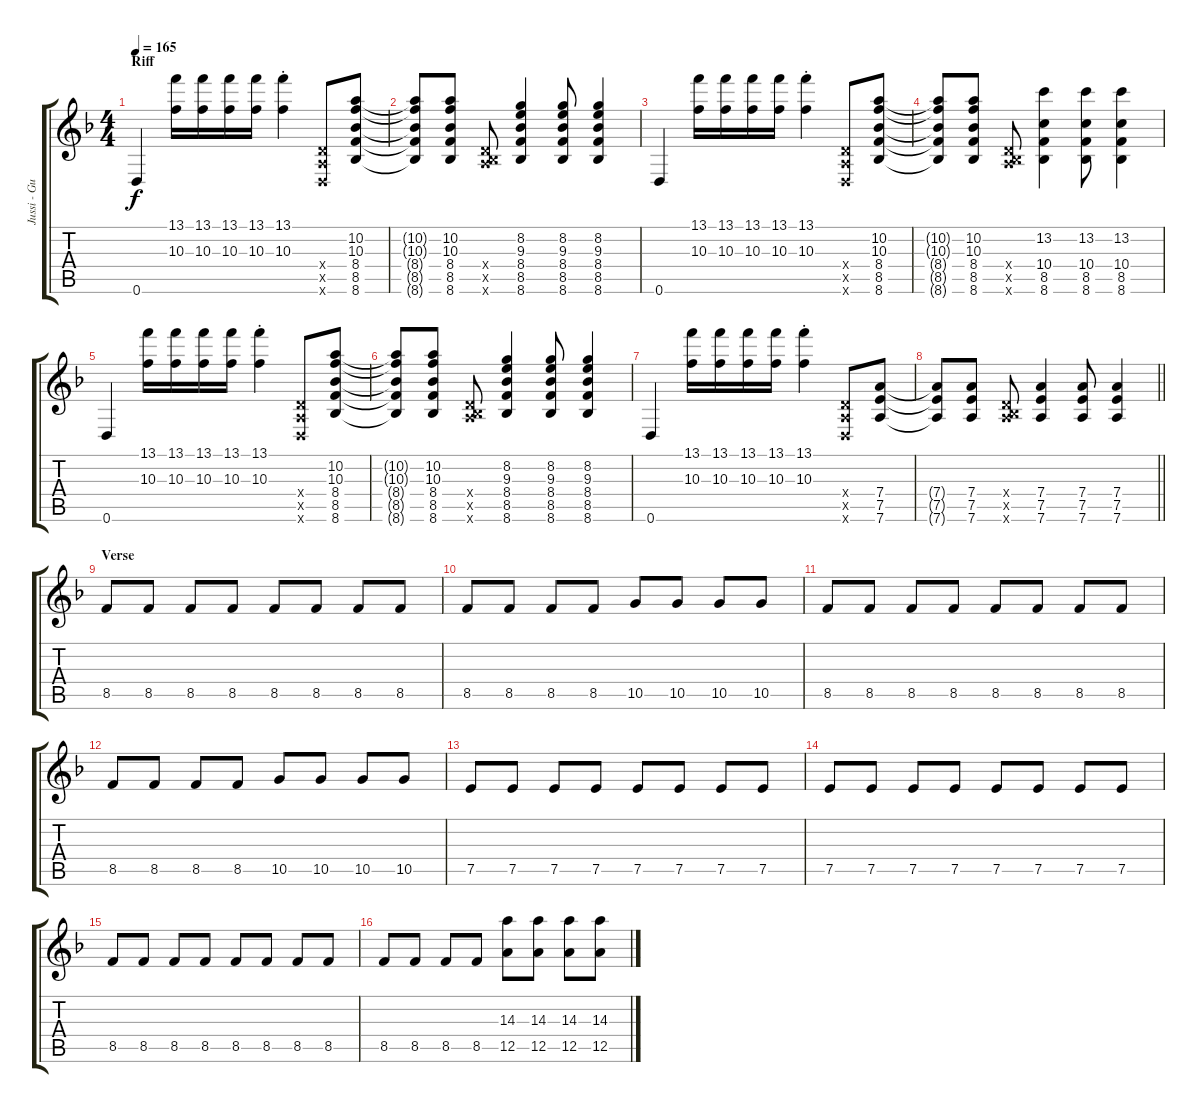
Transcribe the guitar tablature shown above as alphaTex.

\track ("Jussi - Guitar" "Jussi - Gu") {instrument overdrivenguitar}
\staff {score tabs}
\tuning (E4 B3 G3 D3 A2 D2) {hide}
\ts (4 4)
\section ("" "Riff")
\tempo 165
\clef g2
\ks dminor
0.6.4{dy f instrument overdrivenguitar} (13.1 10.3).16 (13.1 10.3).16 (13.1 10.3).16 (13.1 10.3).16 (13.1{st} 10.3{st}).4 (0.4{x} 0.5{x} 0.6{x}).8 (10.2 10.3 8.4 8.5 8.6).8 |
(10.2{t} 10.3{t} 8.4{t} 8.5{t} 8.6{t}).8 (10.2 10.3 8.4 8.5 8.6).8 (0.4{x} 0.5{x} 8.6{x}).8 (8.2 9.3 8.4 8.5 8.6).4 (8.2 9.3 8.4 8.5 8.6).8 (8.2 9.3 8.4 8.5 8.6).4 |
0.6.4 (13.1 10.3).16 (13.1 10.3).16 (13.1 10.3).16 (13.1 10.3).16 (13.1{st} 10.3{st}).4 (0.4{x} 0.5{x} 0.6{x}).8 (10.2 10.3 8.4 8.5 8.6).8 |
(10.2{t} 10.3{t} 8.4{t} 8.5{t} 8.6{t}).8 (10.2 10.3 8.4 8.5 8.6).8 (0.4{x} 0.5{x} 8.6{x}).8 (13.2 10.4 8.5 8.6).4 (13.2 10.4 8.5 8.6).8 (13.2 10.4 8.5 8.6).4 |
0.6.4 (13.1 10.3).16 (13.1 10.3).16 (13.1 10.3).16 (13.1 10.3).16 (13.1{st} 10.3{st}).4 (0.4{x} 0.5{x} 0.6{x}).8 (10.2 10.3 8.4 8.5 8.6).8 |
(10.2{t} 10.3{t} 8.4{t} 8.5{t} 8.6{t}).8 (10.2 10.3 8.4 8.5 8.6).8 (0.4{x} 0.5{x} 8.6{x}).8 (8.2 9.3 8.4 8.5 8.6).4 (8.2 9.3 8.4 8.5 8.6).8 (8.2 9.3 8.4 8.5 8.6).4 |
0.6.4 (13.1 10.3).16 (13.1 10.3).16 (13.1 10.3).16 (13.1 10.3).16 (13.1{st} 10.3{st}).4 (0.4{x} 0.5{x} 0.6{x}).8 (7.4 7.5 7.6).8 |
\barLineRight lightlight
(7.4{t} 7.5{t} 7.6{t}).8 (7.4 7.5 7.6).8 (0.4{x} 0.5{x} 8.6{x}).8 (7.4 7.5 7.6).4 (7.4 7.5 7.6).8 (7.4 7.5 7.6).4 |
\section ("" "Verse")
8.5.8{instrument electricguitarclean} 8.5.8 8.5.8 8.5.8 8.5.8 8.5.8 8.5.8 8.5.8 |
8.5.8 8.5.8 8.5.8 8.5.8 10.5.8 10.5.8 10.5.8 10.5.8 |
8.5.8 8.5.8 8.5.8 8.5.8 8.5.8 8.5.8 8.5.8 8.5.8 |
8.5.8 8.5.8 8.5.8 8.5.8 10.5.8 10.5.8 10.5.8 10.5.8 |
7.5.8 7.5.8 7.5.8 7.5.8 7.5.8 7.5.8 7.5.8 7.5.8 |
7.5.8 7.5.8 7.5.8 7.5.8 7.5.8 7.5.8 7.5.8 7.5.8 |
8.5.8 8.5.8 8.5.8 8.5.8 8.5.8 8.5.8 8.5.8 8.5.8 |
8.5.8 8.5.8 8.5.8 8.5.8 (14.3 12.5).8 (14.3 12.5).8 (14.3 12.5).8 (14.3 12.5).8
